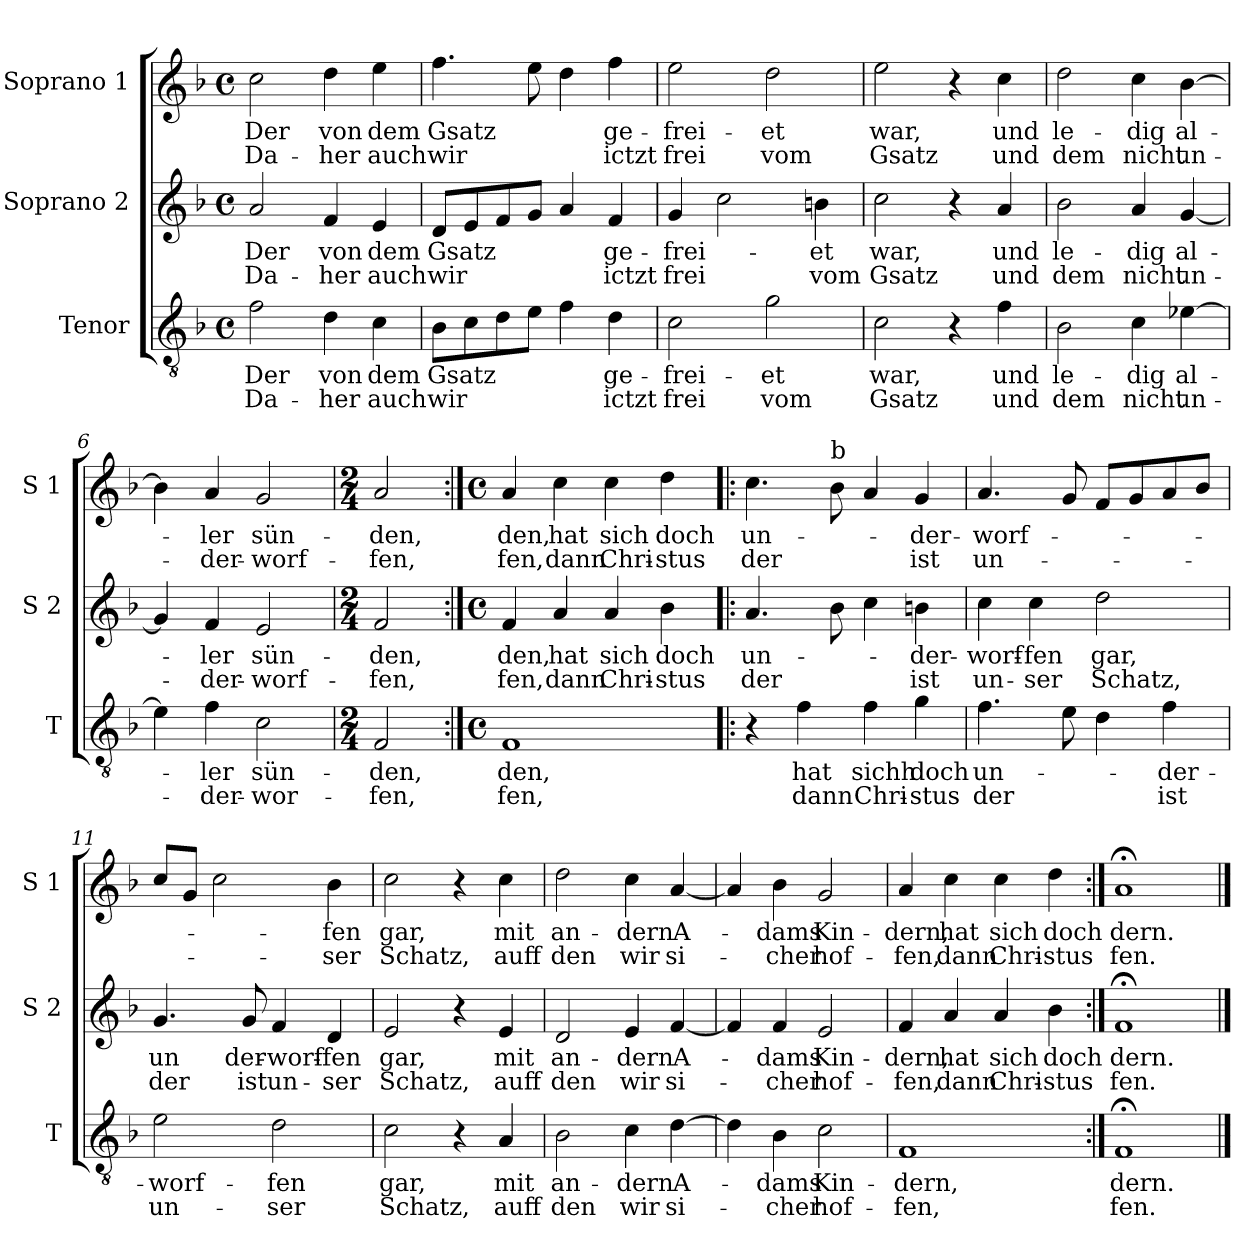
**kern	**text	**text	**kern	**text	**text	**kern	**text	**text
*part3	*part3	*part3	*part2	*part2	*part2	*part1	*part1	*part1
*staff3	*staff3	*staff3	*staff2	*staff2	*staff2	*staff1	*staff1	*staff1
*I"Tenor	*	*	*I"Soprano 2	*	*	*I"Soprano 1	*	*
*I'T	*	*	*I'S 2	*	*	*I'S 1	*	*
*clefGv2	*	*	*clefG2	*	*	*clefG2	*	*
*k[b-]	*	*	*k[b-]	*	*	*k[b-]	*	*
*F:	*	*	*F:	*	*	*F:	*	*
*M4/4	*	*	*M4/4	*	*	*M4/4	*	*
*met(c)	*	*	*met(c)	*	*	*met(c)	*	*
=1	=1	=1	=1	=1	=1	=1	=1	=1
!	!LO:LY:b	!LO:LY:b	!	!LO:LY:b	!LO:LY:b	!	!LO:LY:b	!LO:LY:b
2f\	Der	Da-	2a/	Der	Da-	2cc\	Der	Da-
!	!LO:LY:b	!LO:LY:b	!	!LO:LY:b	!LO:LY:b	!	!LO:LY:b	!LO:LY:b
4d\	von	-her	4f/	von	-her	4dd\	von	-her
!	!LO:LY:b	!LO:LY:b	!	!LO:LY:b	!LO:LY:b	!	!LO:LY:b	!LO:LY:b
4c\	dem	auch	4e/	dem	auch	4ee\	dem	auch
=2	=2	=2	=2	=2	=2	=2	=2	=2
!	!LO:LY:b	!LO:LY:b	!	!LO:LY:b	!LO:LY:b	!	!LO:LY:b	!LO:LY:b
8B-\L	Gsatz	wir	8d/L	Gsatz	wir	4.ff\	Gsatz	wir
8c\	.	.	8e/	.	.	.	.	.
8d\	.	.	8f/	.	.	.	.	.
8e\J	.	.	8g/J	.	.	8ee\	.	.
4f\	.	.	4a/	.	.	4dd\	.	.
!	!LO:LY:b	!LO:LY:b	!	!LO:LY:b	!LO:LY:b	!	!LO:LY:b	!LO:LY:b
4d\	ge-	ictzt	4f/	ge-	ictzt	4ff\	ge-	ictzt
=3	=3	=3	=3	=3	=3	=3	=3	=3
!	!LO:LY:b	!LO:LY:b	!	!LO:LY:b	!LO:LY:b	!	!LO:LY:b	!LO:LY:b
2c\	-frei-	frei	4g/	-frei-	frei	2ee\	-frei-	frei
.	.	.	2cc\	.	.	.	.	.
!	!LO:LY:b	!LO:LY:b	!	!	!	!	!LO:LY:b	!LO:LY:b
2g\	-et	vom	.	.	.	2dd\	-et	vom
!	!	!	!	!LO:LY:b	!LO:LY:b	!	!	!
.	.	.	4bn\	-et	vom	.	.	.
=4	=4	=4	=4	=4	=4	=4	=4	=4
!	!LO:LY:b	!LO:LY:b	!	!LO:LY:b	!LO:LY:b	!	!LO:LY:b	!LO:LY:b
2c\	war,	Gsatz	2cc\	war,	Gsatz	2ee\	war,	Gsatz
4r	.	.	4r	.	.	4r	.	.
!	!LO:LY:b	!LO:LY:b	!	!LO:LY:b	!LO:LY:b	!	!LO:LY:b	!LO:LY:b
4f\	und	und	4a/	und	und	4cc\	und	und
=5	=5	=5	=5	=5	=5	=5	=5	=5
!	!LO:LY:b	!LO:LY:b	!	!LO:LY:b	!LO:LY:b	!	!LO:LY:b	!LO:LY:b
2B-\	le-	dem	2b-\	le-	dem	2dd\	le-	dem
!	!LO:LY:b	!LO:LY:b	!	!LO:LY:b	!LO:LY:b	!	!LO:LY:b	!LO:LY:b
4c\	-dig	nicht	4a/	-dig	nicht	4cc\	-dig	nicht
!	!LO:LY:b	!LO:LY:b	!	!LO:LY:b	!LO:LY:b	!	!LO:LY:b	!LO:LY:b
[4e-X\	al-	un-	[4g/	al-	un-	[4b-\	al-	un-
!!LO:LB:g=z
=6	=6	=6	=6	=6	=6	=6	=6	=6
4e-\]	.	.	4g/]	.	.	4b-\]	.	.
!	!LO:LY:b	!LO:LY:b	!	!LO:LY:b	!LO:LY:b	!	!LO:LY:b	!LO:LY:b
4f\	-ler	-der-	4f/	-ler	-der-	4a/	-ler	-der-
!	!LO:LY:b	!LO:LY:b	!	!LO:LY:b	!LO:LY:b	!	!LO:LY:b	!LO:LY:b
2c\	sün-	-wor-	2e/	sün-	-worf-	2g/	sün-	-worf-
=7	=7	=7	=7	=7	=7	=7	=7	=7
*M2/4	*	*	*M2/4	*	*	*M2/4	*	*
!	!LO:LY:b	!LO:LY:b	!	!LO:LY:b	!LO:LY:b	!	!LO:LY:b	!LO:LY:b
2F/	-den,	-fen,	2f/	-den,	-fen,	2a/	-den,	-fen,
=8:|!	=8:|!	=8:|!	=8:|!	=8:|!	=8:|!	=8:|!	=8:|!	=8:|!
*M4/4	*	*	*M4/4	*	*	*M4/4	*	*
*met(c)	*	*	*met(c)	*	*	*met(c)	*	*
!	!LO:LY:b	!LO:LY:b	!	!LO:LY:b	!LO:LY:b	!	!LO:LY:b	!LO:LY:b
1F	den,	fen,	4f/	den,	fen,	4a/	den,	fen,
!	!	!	!	!LO:LY:b	!LO:LY:b	!	!LO:LY:b	!LO:LY:b
.	.	.	4a/	hat	dann	4cc\	hat	dann
!	!	!	!	!LO:LY:b	!LO:LY:b	!	!LO:LY:b	!LO:LY:b
.	.	.	4a/	sich	Chri-	4cc\	sich	Chri-
!	!	!	!	!LO:LY:b	!LO:LY:b	!	!LO:LY:b	!LO:LY:b
.	.	.	4b-\	doch	-stus	4dd\	doch	-stus
=9!|:	=9!|:	=9!|:	=9!|:	=9!|:	=9!|:	=9!|:	=9!|:	=9!|:
!	!	!	!	!LO:LY:b	!LO:LY:b	!	!LO:LY:b	!LO:LY:b
4r	.	.	4.a/	un-	der	4.cc\	un-	der
!	!LO:LY:b	!LO:LY:b	!	!	!	!	!	!
4f\	hat	dann	.	.	.	.	.	.
!	!	!	!	!	!	!LO:TX:a:t=b	!	!
.	.	.	8b-\	.	.	8b-\	.	.
!	!LO:LY:b	!LO:LY:b	!	!	!	!	!	!
4f\	sichh	Chri-	4cc\	.	.	4a/	.	.
!	!LO:LY:b	!LO:LY:b	!	!LO:LY:b	!LO:LY:b	!	!LO:LY:b	!LO:LY:b
4g\	doch	-stus	4bn\	-der-	ist	4g/	-der-	ist
=10	=10	=10	=10	=10	=10	=10	=10	=10
!	!LO:LY:b	!LO:LY:b	!	!LO:LY:b	!LO:LY:b	!	!LO:LY:b	!LO:LY:b
4.f\	un-	der	4cc\	-worf-	un-	4.a/	-worf-	un-
!	!	!	!	!LO:LY:b	!LO:LY:b	!	!	!
.	.	.	4cc\	-fen	-ser	.	.	.
8e\	.	.	.	.	.	8g/	.	.
!	!	!	!	!LO:LY:b	!LO:LY:b	!	!	!
4d\	.	.	2dd\	gar,	Schatz,	8f/L	.	.
.	.	.	.	.	.	8g/	.	.
!	!LO:LY:b	!LO:LY:b	!	!	!	!	!	!
4f\	-der-	ist	.	.	.	8a/	.	.
.	.	.	.	.	.	8b-/J	.	.
!!LO:PB:g=z
=11	=11	=11	=11	=11	=11	=11	=11	=11
!	!LO:LY:b	!LO:LY:b	!	!LO:LY:b	!LO:LY:b	!	!	!
2e\	-worf-	un-	4.g/	un	der	8cc/L	.	.
.	.	.	.	.	.	8g/J	.	.
.	.	.	.	.	.	2cc\	.	.
!	!	!	!	!LO:LY:b	!LO:LY:b	!	!	!
.	.	.	8g/	der-	ist	.	.	.
!	!LO:LY:b	!LO:LY:b	!	!LO:LY:b	!LO:LY:b	!	!	!
2d\	-fen	-ser	4f/	-worf-	un-	.	.	.
!	!	!	!	!LO:LY:b	!LO:LY:b	!	!LO:LY:b	!LO:LY:b
.	.	.	4d/	-fen	-ser	4b-\	-fen	-ser
=12	=12	=12	=12	=12	=12	=12	=12	=12
!	!LO:LY:b	!LO:LY:b	!	!LO:LY:b	!LO:LY:b	!	!LO:LY:b	!LO:LY:b
2c\	gar,	Schatz,	2e/	gar,	Schatz,	2cc\	gar,	Schatz,
4r	.	.	4r	.	.	4r	.	.
!	!LO:LY:b	!LO:LY:b	!	!LO:LY:b	!LO:LY:b	!	!LO:LY:b	!LO:LY:b
4A/	mit	auff	4e/	mit	auff	4cc\	mit	auff
=13	=13	=13	=13	=13	=13	=13	=13	=13
!	!LO:LY:b	!LO:LY:b	!	!LO:LY:b	!LO:LY:b	!	!LO:LY:b	!LO:LY:b
2B-\	an-	den	2d/	an-	den	2dd\	an-	den
!	!LO:LY:b	!LO:LY:b	!	!LO:LY:b	!LO:LY:b	!	!LO:LY:b	!LO:LY:b
4c\	-dern	wir	4e/	-dern	wir	4cc\	-dern	wir
!	!LO:LY:b	!LO:LY:b	!	!LO:LY:b	!LO:LY:b	!	!LO:LY:b	!LO:LY:b
[4d\	A-	si-	[4f/	A-	si-	[4a/	A-	si-
=14	=14	=14	=14	=14	=14	=14	=14	=14
4d\]	.	.	4f/]	.	.	4a/]	.	.
!	!LO:LY:b	!LO:LY:b	!	!LO:LY:b	!LO:LY:b	!	!LO:LY:b	!LO:LY:b
4B-\	-dams	-cher	4f/	-dams	-cher	4b-\	-dams	-cher
!	!LO:LY:b	!LO:LY:b	!	!LO:LY:b	!LO:LY:b	!	!LO:LY:b	!LO:LY:b
2c\	Kin-	hof-	2e/	Kin-	hof-	2g/	Kin-	hof-
=15	=15	=15	=15	=15	=15	=15	=15	=15
!	!LO:LY:b	!LO:LY:b	!	!LO:LY:b	!LO:LY:b	!	!LO:LY:b	!LO:LY:b
1F	-dern,	-fen,	4f/	-dern,	-fen,	4a/	-dern,	-fen,
!	!	!	!	!LO:LY:b	!LO:LY:b	!	!LO:LY:b	!LO:LY:b
.	.	.	4a/	hat	dann	4cc\	hat	dann
!	!	!	!	!LO:LY:b	!LO:LY:b	!	!LO:LY:b	!LO:LY:b
.	.	.	4a/	sich	Chri-	4cc\	sich	Chri-
!	!	!	!	!LO:LY:b	!LO:LY:b	!	!LO:LY:b	!LO:LY:b
.	.	.	4b-\	doch	-stus	4dd\	doch	-stus
=16:|!	=16:|!	=16:|!	=16:|!	=16:|!	=16:|!	=16:|!	=16:|!	=16:|!
!	!LO:LY:b	!LO:LY:b	!	!LO:LY:b	!LO:LY:b	!	!LO:LY:b	!LO:LY:b
1F;<	dern.	fen.	1f;<	dern.	fen.	1a;<	dern.	fen.
==	==	==	==	==	==	==	==	==
*-	*-	*-	*-	*-	*-	*-	*-	*-
